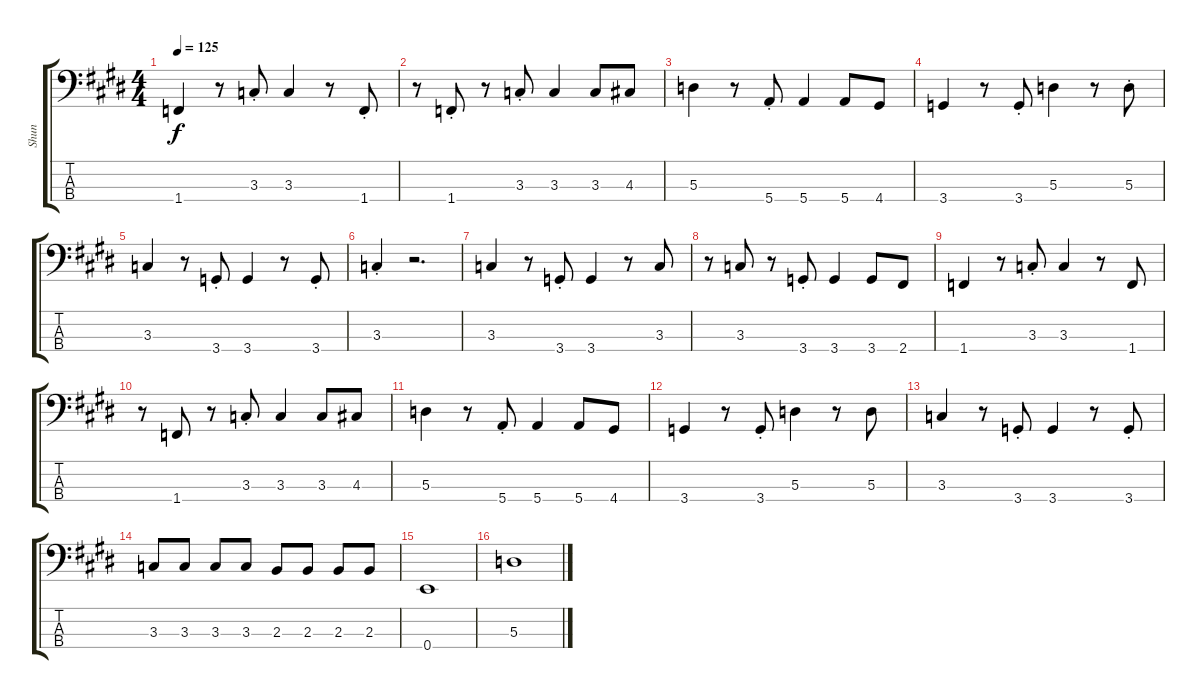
\track ("Shun" "Shun") {instrument electricbassfinger}
\staff {score tabs}
\tuning (G2 D2 A1 E1) {hide}
\ts (4 4)
\tempo 125
\clef f4
\ks e
1.4.4{dy f} r.8 3.3{st}.8 3.3.4 r.8 1.4{st}.8 |
r.8 1.4{st}.8 r.8 3.3{st}.8 3.3.4 3.3.8 4.3.8 |
5.3.4 r.8 5.4{st}.8 5.4.4 5.4.8 4.4.8 |
3.4.4 r.8 3.4{st}.8 5.3.4 r.8 5.3{st}.8 |
3.3.4 r.8 3.4{st}.8 3.4.4 r.8 3.4{st}.8 |
3.3{st}.4 r.2{d} |
3.3.4 r.8 3.4{st}.8 3.4.4 r.8 3.3.8 |
r.8 3.3.8 r.8 3.4{st}.8 3.4.4 3.4.8 2.4.8 |
1.4.4 r.8 3.3{st}.8 3.3.4 r.8 1.4.8 |
r.8 1.4.8 r.8 3.3{st}.8 3.3.4 3.3.8 4.3.8 |
5.3.4 r.8 5.4{st}.8 5.4.4 5.4.8 4.4.8 |
3.4.4 r.8 3.4{st}.8 5.3.4 r.8 5.3.8 |
3.3.4 r.8 3.4{st}.8 3.4.4 r.8 3.4{st}.8 |
3.3.8 3.3.8 3.3.8 3.3.8 2.3.8 2.3.8 2.3.8 2.3.8 |
0.4.1 |
5.3.1
